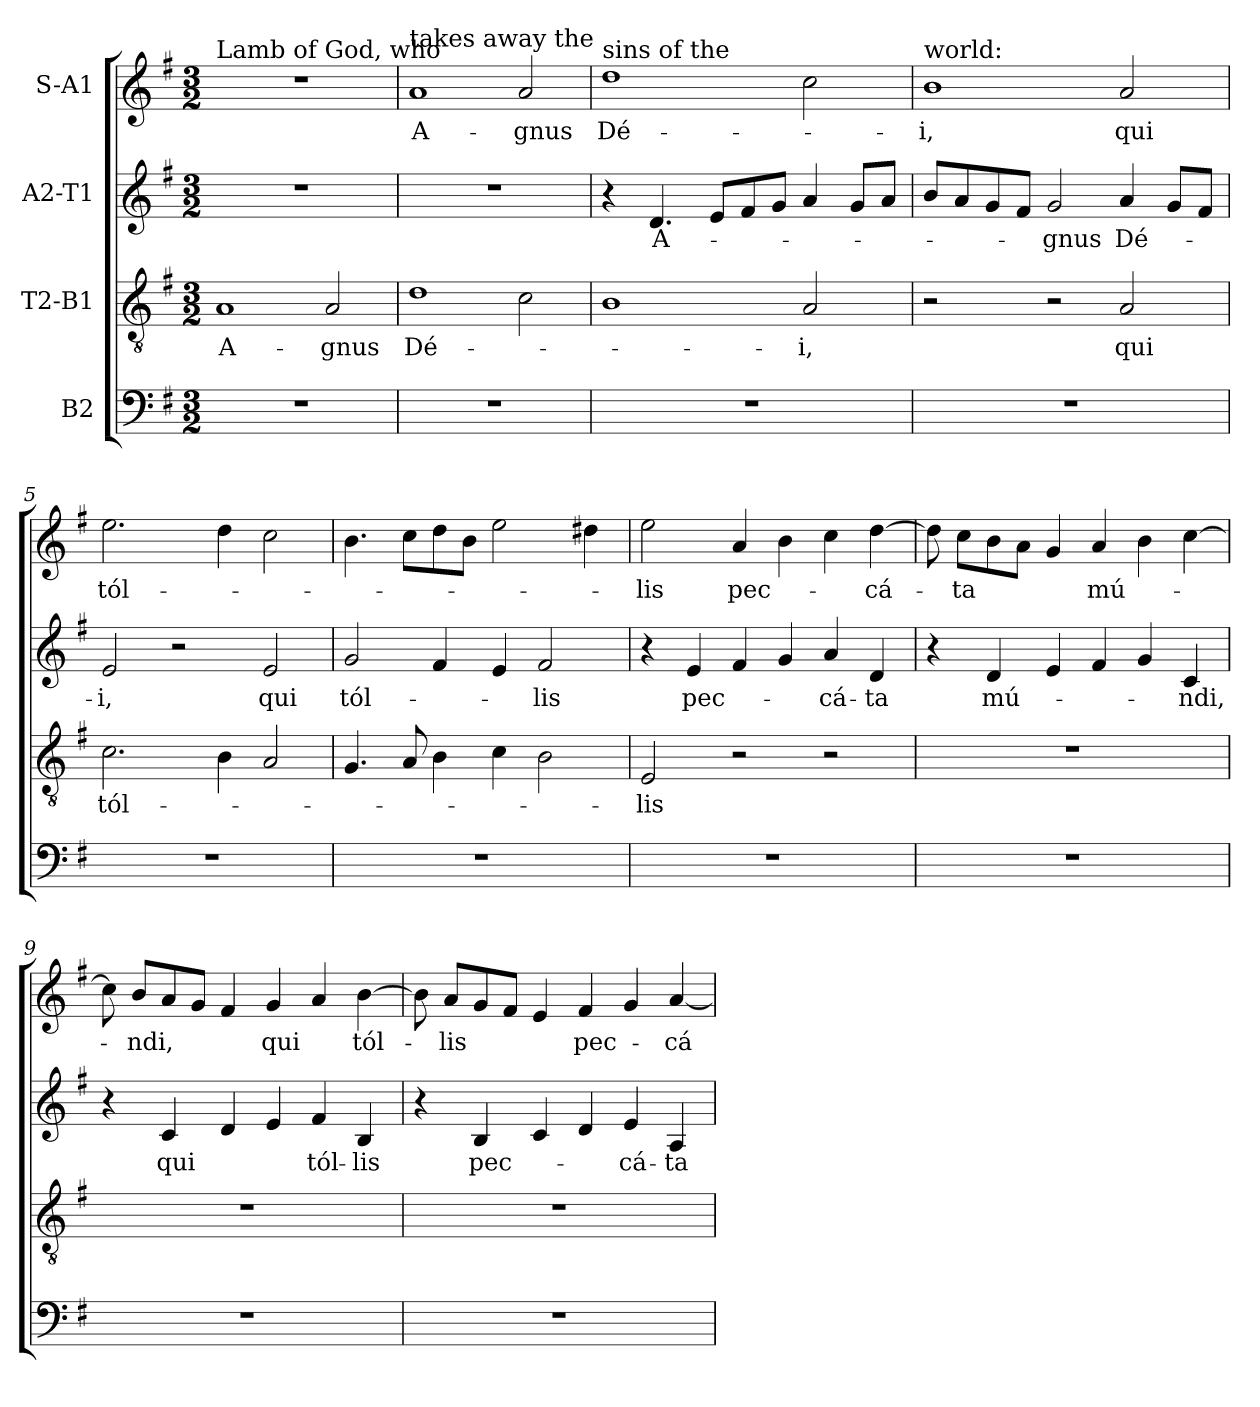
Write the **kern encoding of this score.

**kern	**kern	**text	**kern	**text	**kern	**text
*part4	*part3	*part3	*part2	*part2	*part1	*part1
*staff4	*staff3	*staff3	*staff2	*staff2	*staff1	*staff1
*I"B2	*I"T2-B1	*	*I"A2-T1	*	*I"S-A1	*
*clefF4	*clefGv2	*	*clefG2	*	*clefG2	*
*ITrd7c12	*	*	*	*	*	*
*k[f#]	*k[f#]	*	*k[f#]	*	*k[f#]	*
*G:	*G:	*	*G:	*	*G:	*
*M3/2	*M3/2	*	*M3/2	*	*M3/2	*
=1	=1	=1	=1	=1	=1	=1
!	!	!	!	!	!LO:TX:a:t=Lamb of God, who	!
!	!	!LO:LY:b	!	!	!	!
1.r	1A	A-	1.r	.	1.r	.
!	!	!LO:LY:b	!	!	!	!
.	2A/	-gnus	.	.	.	.
=2	=2	=2	=2	=2	=2	=2
!	!	!	!	!	!LO:TX:a:t=takes away the	!
!	!	!LO:LY:b	!	!	!	!LO:LY:b
1.r	1d	Dé-	1.r	.	1a	A-
!	!	!	!	!	!	!LO:LY:b
.	2c\	.	.	.	2a/	-gnus
=3	=3	=3	=3	=3	=3	=3
!	!	!	!	!	!LO:TX:a:t=sins of the	!
!	!	!	!	!	!	!LO:LY:b
1.r	1B	.	4r	.	1dd	Dé-
!	!	!	!	!LO:LY:b	!	!
.	.	.	4.d/	A-	.	.
.	.	.	8e/L	.	.	.
.	.	.	8f#/	.	.	.
.	.	.	8g/J	.	.	.
!	!	!LO:LY:b	!	!	!	!
.	2A/	-i,	4a/	.	2cc\	.
.	.	.	8g/L	.	.	.
.	.	.	8a/J	.	.	.
=4	=4	=4	=4	=4	=4	=4
!	!	!	!	!	!LO:TX:a:t=world&colon;	!
!	!	!	!	!	!	!LO:LY:b
1.r	2r	.	8b/L	.	1b	-i,
.	.	.	8a/	.	.	.
.	.	.	8g/	.	.	.
.	.	.	8f#/J	.	.	.
!	!	!	!	!LO:LY:b	!	!
.	2r	.	2g/	-gnus	.	.
!	!	!LO:LY:b	!	!LO:LY:b	!	!LO:LY:b
.	2A/	qui	4a/	Dé-	2a/	qui
.	.	.	8g/L	.	.	.
.	.	.	8f#/J	.	.	.
!!LO:LB:g=z
=5	=5	=5	=5	=5	=5	=5
!	!	!LO:LY:b	!	!LO:LY:b	!	!LO:LY:b
1.r	2.c\	tól-	2e/	-i,	2.ee\	tól-
.	.	.	2r	.	.	.
.	4B\	.	.	.	4dd\	.
!	!	!	!	!LO:LY:b	!	!
.	2A/	.	2e/	qui	2cc\	.
=6	=6	=6	=6	=6	=6	=6
!	!	!	!	!LO:LY:b	!	!
1.r	4.G/	.	2g/	tól-	4.b\	.
.	8A/	.	.	.	8cc\L	.
.	4B\	.	4f#/	.	8dd\	.
.	.	.	.	.	8b\J	.
.	4c\	.	4e/	.	2ee\	.
!	!	!	!	!LO:LY:b	!	!
.	2B\	.	2f#/	-lis	.	.
.	.	.	.	.	4dd#\	.
=7	=7	=7	=7	=7	=7	=7
!	!	!LO:LY:b	!	!	!	!LO:LY:b
1.r	2E/	-lis	4r	.	2ee\	-lis
!	!	!	!	!LO:LY:b	!	!
.	.	.	4e/	pec-	.	.
!	!	!	!	!	!	!LO:LY:b
.	2r	.	4f#/	.	4a/	pec-
.	.	.	4g/	.	4b\	.
!	!	!	!	!LO:LY:b	!	!
.	2r	.	4a/	-cá-	4cc\	.
!	!	!	!	!LO:LY:b	!	!LO:LY:b
.	.	.	4d/	-ta	[4dd\	-cá-
=8	=8	=8	=8	=8	=8	=8
1.r	1.r	.	4r	.	8dd\]	.
!	!	!	!	!	!	!LO:LY:b
.	.	.	.	.	8cc\L	-ta
!	!	!	!	!LO:LY:b	!	!
.	.	.	4d/	mú-	8b\	.
.	.	.	.	.	8a\J	.
.	.	.	4e/	.	4g/	.
!	!	!	!	!	!	!LO:LY:b
.	.	.	4f#/	.	4a/	mú-
.	.	.	4g/	.	4b\	.
!	!	!	!	!LO:LY:b	!	!
.	.	.	4c/	-ndi,	[4cc\	.
!!LO:PB:g=z
=9	=9	=9	=9	=9	=9	=9
1.r	1.r	.	4r	.	8cc\]	.
!	!	!	!	!	!	!LO:LY:b
.	.	.	.	.	8b/L	-ndi,
!	!	!	!	!LO:LY:b	!	!
.	.	.	4c/	qui	8a/	.
.	.	.	.	.	8g/J	.
.	.	.	4d/	.	4f#/	.
!	!	!	!	!	!	!LO:LY:b
.	.	.	4e/	.	4g/	qui
!	!	!	!	!LO:LY:b	!	!
.	.	.	4f#/	tól-	4a/	.
!	!	!	!	!LO:LY:b	!	!LO:LY:b
.	.	.	4B/	-lis	[4b\	tól-
=10	=10	=10	=10	=10	=10	=10
1.r	1.r	.	4r	.	8b\]	.
!	!	!	!	!	!	!LO:LY:b
.	.	.	.	.	8a/L	-lis
!	!	!	!	!LO:LY:b	!	!
.	.	.	4B/	pec-	8g/	.
.	.	.	.	.	8f#/J	.
.	.	.	4c/	.	4e/	.
!	!	!	!	!	!	!LO:LY:b
.	.	.	4d/	.	4f#/	pec-
!	!	!	!	!LO:LY:b	!	!
.	.	.	4e/	-cá-	4g/	.
!	!	!	!	!LO:LY:b	!	!LO:LY:b
.	.	.	4A/	-ta	[4a/	-cá-
=	=	=	=	=	=	=
*-	*-	*-	*-	*-	*-	*-
